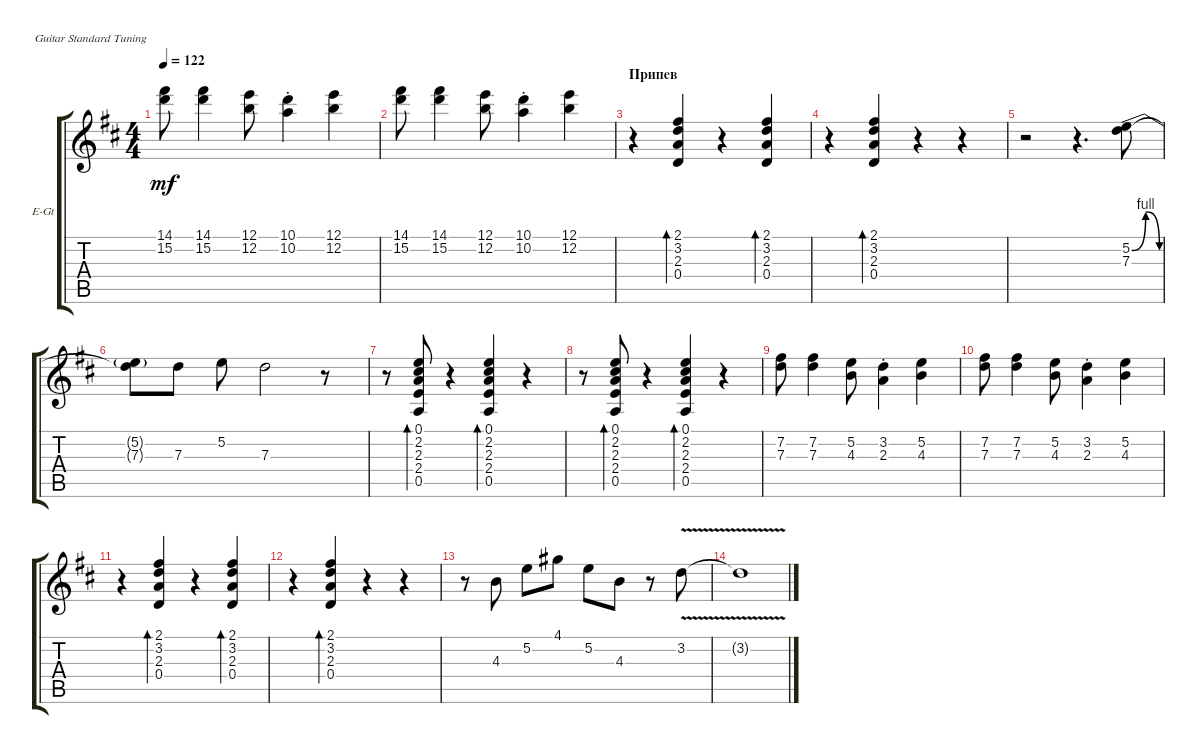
\defaultSystemsLayout 4
\bracketExtendMode groupsimilarinstruments
\firstSystemTrackNameOrientation horizontal
\otherSystemsTrackNameOrientation horizontal
\track ("Electric Guitar" "E-Gt") {instrument electricguitarclean}
\staff {score tabs}
\tuning (E4 B3 G3 D3 A2 E2)
\ts (4 4)
\tempo 122
\clef g2
\ks d
(14.1 15.2).8{dy mf} (14.1 15.2).4 (12.1 12.2).8 (10.2{st} 10.1{st}).4 (12.1 12.2).4 |
(14.1 15.2).8 (14.1 15.2).4 (12.1 12.2).8 (10.2{st} 10.1{st}).4 (12.1 12.2).4 |
\section ("" "Припев")
r.4 (0.4 2.3 3.2 2.1).4{bd 30} r.4 (0.4 2.3 3.2 2.1).4{bd 30} |
r.4 (0.4 2.3 3.2 2.1).4{bd 30} r.4 r.4 |
r.2 r.4{d} (5.2{be (bendrelease 0 0 23.4 4 34.199999999999996 4 48 0)} 7.3).8 |
(7.3{t} 5.2{t}).8 7.3.8 5.2.8 7.3.2 r.8 |
r.8 (2.4 2.3 2.2 0.1 0.5).8{bd 30} r.4 (2.4 2.3 2.2 0.1 0.5).4{bd 30} r.4 |
r.8 (2.4 2.3 2.2 0.1 0.5).8{bd 30} r.4 (2.4 2.3 2.2 0.1 0.5).4{bd 30} r.4 |
(7.2 7.3).8 (7.2 7.3).4 (5.2 4.3).8 (3.2{st} 2.3).4 (5.2 4.3).4 |
(7.2 7.3).8 (7.2 7.3).4 (5.2 4.3).8 (3.2{st} 2.3).4 (5.2 4.3).4 |
r.4 (0.4 2.3 3.2 2.1).4{bd 30} r.4 (0.4 2.3 3.2 2.1).4{bd 30} |
r.4 (0.4 2.3 3.2 2.1).4{bd 30} r.4 r.4 |
r.8 4.3.8 5.2.8 4.1.8 5.2.8 4.3.8 r.8 3.2{v}.8 |
3.2{v t}.1
